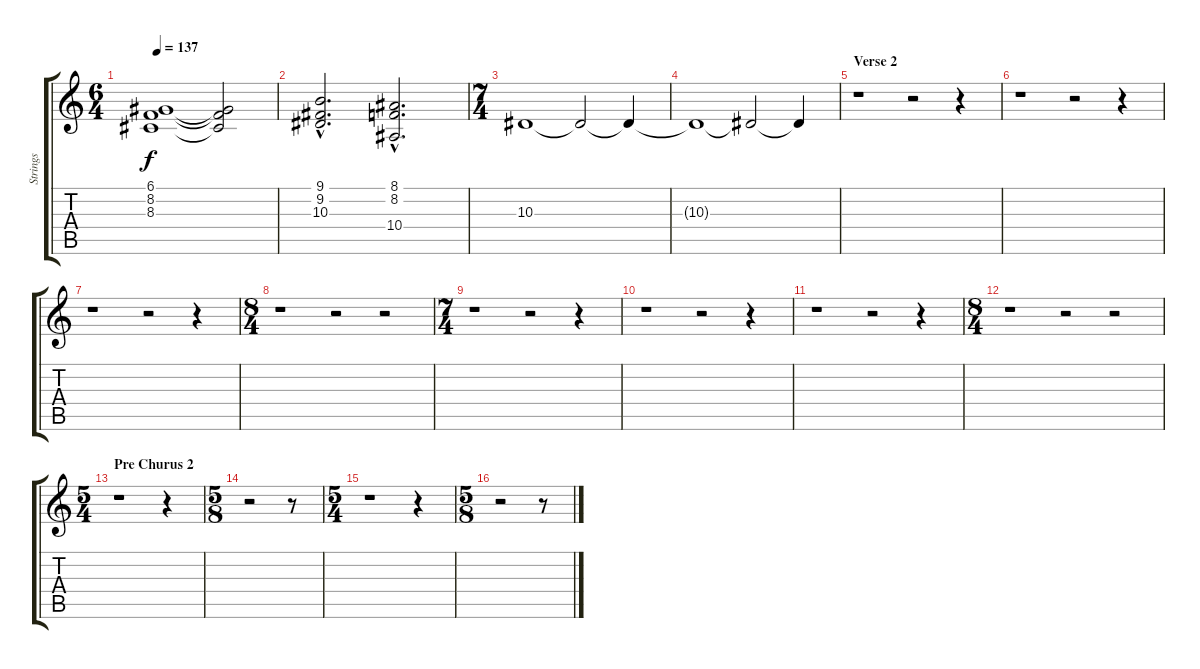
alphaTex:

\track ("Strings" "Strings") {instrument stringensemble1}
\staff {score tabs}
\tuning (D4 A3 F3 C3 G2 D2) {hide}
\ts (6 4)
\tempo 137
\clef g2
\ks c
(6.1 8.2 8.3).1{dy f} (6.1{t} 8.2{t} 8.3{t}).2 |
(9.1{hac} 9.2{hac} 10.3{hac}).2{d} (8.1{hac} 8.2{hac} 10.4{hac}).2{d} |
\ts (7 4)
10.3.1 10.3{t}.2 10.3{t}.4 |
10.3{t}.1 10.3{t}.2 10.3{t}.4 |
\section ("" "Verse 2")
r.1 r.2 r.4 |
r.1 r.2 r.4 |
r.1 r.2 r.4 |
\ts (8 4)
r.1 r.2 r.2 |
\ts (7 4)
r.1 r.2 r.4 |
r.1 r.2 r.4 |
r.1 r.2 r.4 |
\ts (8 4)
r.1 r.2 r.2 |
\ts (5 4)
\section ("" "Pre Churus 2")
r.1 r.4 |
\ts (5 8)
r.2 r.8 |
\ts (5 4)
r.1 r.4 |
\ts (5 8)
r.2 r.8
